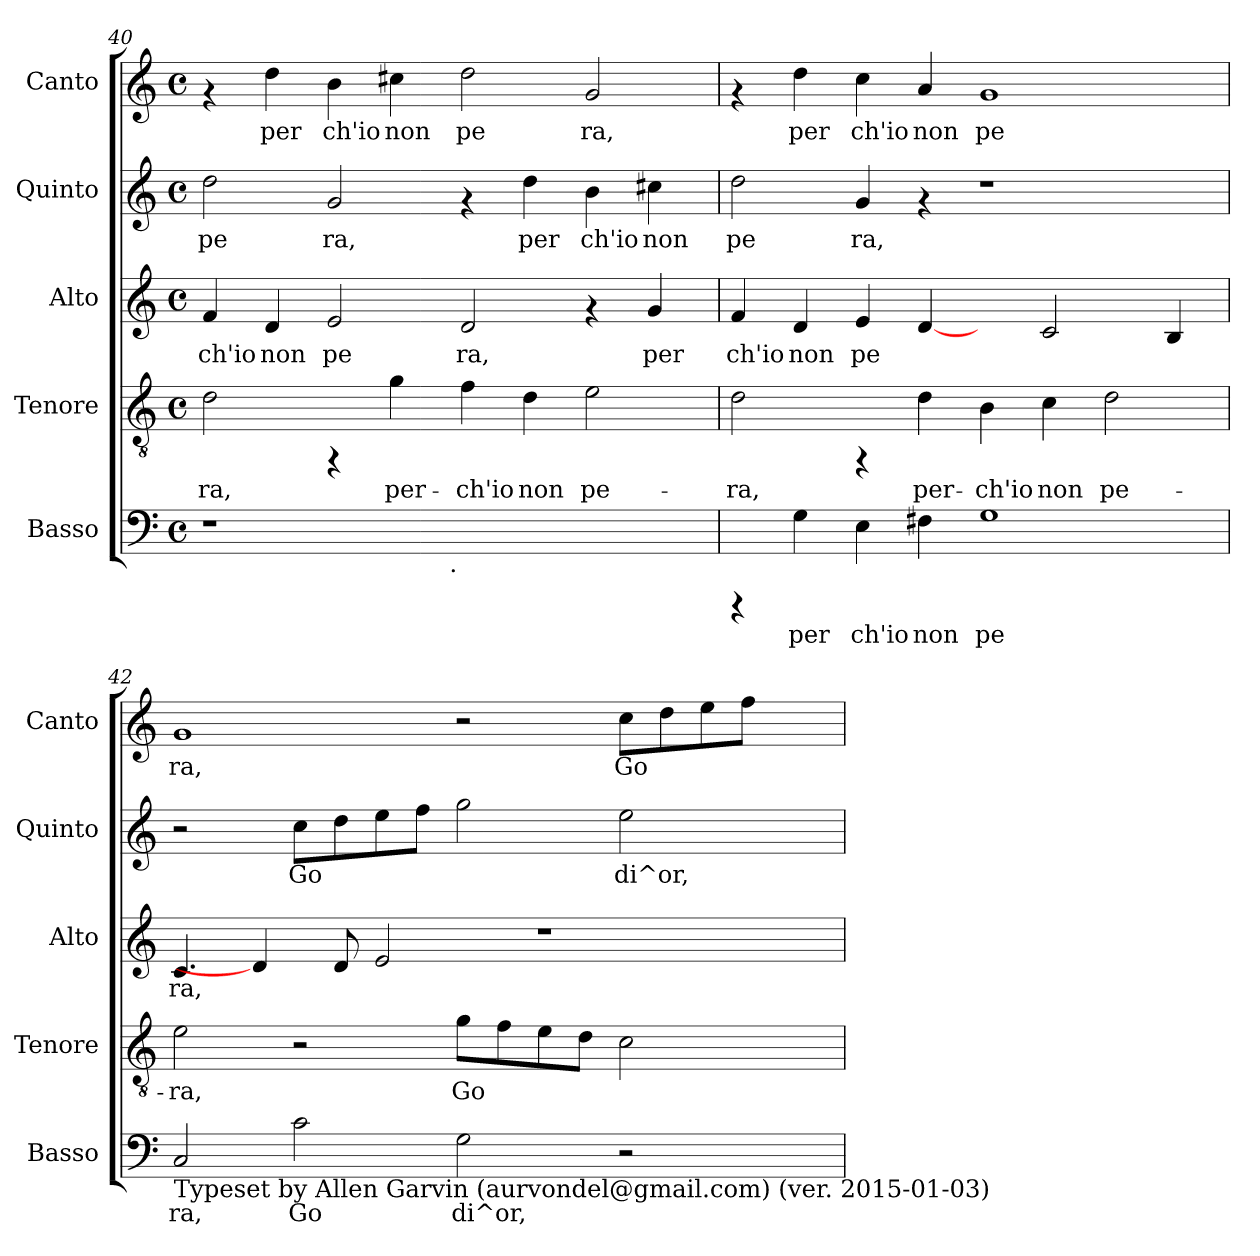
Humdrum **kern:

**kern	**text	**kern	**text	**kern	**text	**kern	**text	**kern	**text
*part5	*part5	*part4	*part4	*part3	*part3	*part2	*part2	*part1	*part1
*staff5	*staff5	*staff4	*staff4	*staff3	*staff3	*staff2	*staff2	*staff1	*staff1
*I"Basso	*	*I"Tenore	*	*I"Alto	*	*I"Quinto	*	*I"Canto	*
*I'Basso	*	*I'Tenore	*	*I'Alto	*	*I'Quinto	*	*I'Canto	*
!!LO:PB:g=z
*clefF4	*	*clefGv2	*	*clefG2	*	*clefG2	*	*clefG2	*
*k[]	*	*k[]	*	*k[]	*	*k[]	*	*k[]	*
*C:	*	*C:	*	*C:	*	*C:	*	*C:	*
*M4/4	*	*M4/4	*	*M4/4	*	*M4/4	*	*M4/4	*
*met(c)	*	*met(c)	*	*met(c)	*	*met(c)	*	*met(c)	*
=40	=40	=40	=40	=40	=40	=40	=40	=40	=40
!	!	!	!LO:LY:b:cj	!	!LO:LY:b:cj	!	!LO:LY:b:cj	!	!
*^	*	*	*	*	*	*	*	*	*
1r	2ryy	.	2d\	-ra,	4f/	ch'io	2dd\	pe	4rf	.
!	!	!	!	!	!	!LO:LY:b:cj	!	!	!	!LO:LY:b:cj
.	.	.	.	.	4d/	non	.	.	4dd\	per
!	!	!	!	!	!	!LO:LY:b:cj	!	!LO:LY:b:cj	!	!LO:LY:b:cj
.	4ryy	.	4rFF	.	2e/	pe	2g/	ra,	4b\	ch'io
!	!	!	!	!LO:LY:b:cj	!	!	!	!	!	!LO:LY:b:cj
.	8...ryy	.	4g\	per-	.	.	.	.	4cc#X\	non
!	!LO:TX:b:t=.	!	!	!	!	!	!	!	!	!
.	1ryy	.	.	.	.	.	.	.	.	.
!	!	!	!	!LO:LY:b:cj	!	!LO:LY:b:cj	!	!	!	!LO:LY:b:cj
1ryy	.	.	4f\	-ch'io	2d/	ra,	4rf	.	2dd\	pe
!	!	!	!	!LO:LY:b:cj	!	!	!	!LO:LY:b:cj	!	!
.	.	.	4d\	non	.	.	4dd\	per	.	.
!	!	!	!	!LO:LY:b:cj	!	!	!	!LO:LY:b:cj	!	!LO:LY:b:cj
.	.	.	2e\	pe-	4rf	.	4b\	ch'io	2g/	ra,
!	!	!	!	!	!	!LO:LY:b:cj	!	!LO:LY:b:cj	!	!
.	.	.	.	.	4g/	per	4cc#X\	non	.	.
.	64ryy	.	.	.	.	.	.	.	.	.
=41	=41	=41	=41	=41	=41	=41	=41	=41	=41	=41
!	!	!	!	!LO:LY:b:cj	!	!LO:LY:b:cj	!	!LO:LY:b:cj	!	!
*v	*v	*	*	*	*	*	*	*	*	*
4rCCC	.	2d\	-ra,	4f/	ch'io	2dd\	pe	4rf	.
!	!LO:LY:b:cj	!	!	!	!LO:LY:b:cj	!	!	!	!LO:LY:b:cj
4G\	per	.	.	4d/	non	.	.	4dd\	per
!	!LO:LY:b:cj	!	!	!	!LO:LY:b:cj	!	!LO:LY:b:cj	!	!LO:LY:b:cj
4E\	ch'io	4rFF	.	4e/	pe	4g/	ra,	4cc\	ch'io
!	!LO:LY:b:cj	!	!LO:LY:b:cj	!	!LO:LY:b:cj	!	!	!	!LO:LY:b:cj
4F#X\	non	4d\	per-	[4d/	.	4rf	.	4a/	non
!	!LO:LY:b:cj	!	!LO:LY:b:cj	!	!	!	!	!	!LO:LY:b:cj
1G	pe	4B\	-ch'io	4ryy	.	1r	.	1g	pe
!	!	!	!LO:LY:b:cj	!	!LO:LY:b:cj	!	!	!	!
.	.	4c\	non	2c/	.	.	.	.	.
!	!	!	!LO:LY:b:cj	!	!	!	!	!	!
.	.	2d\	pe-	.	.	.	.	.	.
!	!	!	!	!	!LO:LY:b:cj	!	!	!	!
.	.	.	.	4B/	.	.	.	.	.
=42	=42	=42	=42	=42	=42	=42	=42	=42	=42
!LO:TX:b:t=Typeset by Allen Garvin (aurvondel@gmail.com) (ver. 2015-01-03)	!	!	!	!	!	!	!	!	!
!	!LO:LY:b:cj	!	!LO:LY:b:cj	!	!LO:LY:b:cj	!	!	!	!LO:LY:b:cj
2C/	ra,	2e\	-ra,	4.c/	ra,	2r	.	1g	ra,
.	.	.	.	4d/]	.	.	.	.	.
!	!LO:LY:b:cj	!	!	!	!	!	!LO:LY:b:cj	!	!
2c\	Go	2r	.	.	.	8cc\L	Go	.	.
!	!	!	!	!	!LO:LY:b:cj	!	!LO:LY:b:cj	!	!
.	.	.	.	8d/	.	8dd\	.	.	.
!	!	!	!	!	!LO:LY:b:cj	!	!LO:LY:b:cj	!	!
.	.	.	.	2e/	.	8ee\	.	.	.
!	!	!	!	!	!	!	!LO:LY:b:cj	!	!
.	.	.	.	.	.	8ff\J	.	.	.
!	!LO:LY:b:cj	!	!LO:LY:b:cj	!	!	!	!LO:LY:b:cj	!	!
2G\	di^or,	8g\L	Go-	.	.	2gg\	.	2r	.
!	!	!	!LO:LY:b:cj	!	!	!	!	!	!
.	.	8f\	--	.	.	.	.	.	.
!	!	!	!LO:LY:b:cj	!	!	!	!	!	!
.	.	8e\	--	1r	.	.	.	.	.
!	!	!	!LO:LY:b:cj	!	!	!	!	!	!
.	.	8d\J	--	.	.	.	.	.	.
!	!	!	!LO:LY:b:cj	!	!	!	!LO:LY:b:cj	!	!LO:LY:b:cj
2r	.	2c\	--	.	.	2ee\	di^or,	8cc\L	Go
!	!	!	!	!	!	!	!	!	!LO:LY:b:cj
.	.	.	.	.	.	.	.	8dd\	.
!	!	!	!	!	!	!	!	!	!LO:LY:b:cj
.	.	.	.	.	.	.	.	8ee\	.
!	!	!	!	!	!	!	!	!	!LO:LY:b:cj
.	.	.	.	.	.	.	.	8ff\J	.
4ryy	.	4ryy	.	.	.	4ryy	.	4ryy	.
=	=	=	=	=	=	=	=	=	=
*-	*-	*-	*-	*-	*-	*-	*-	*-	*-
